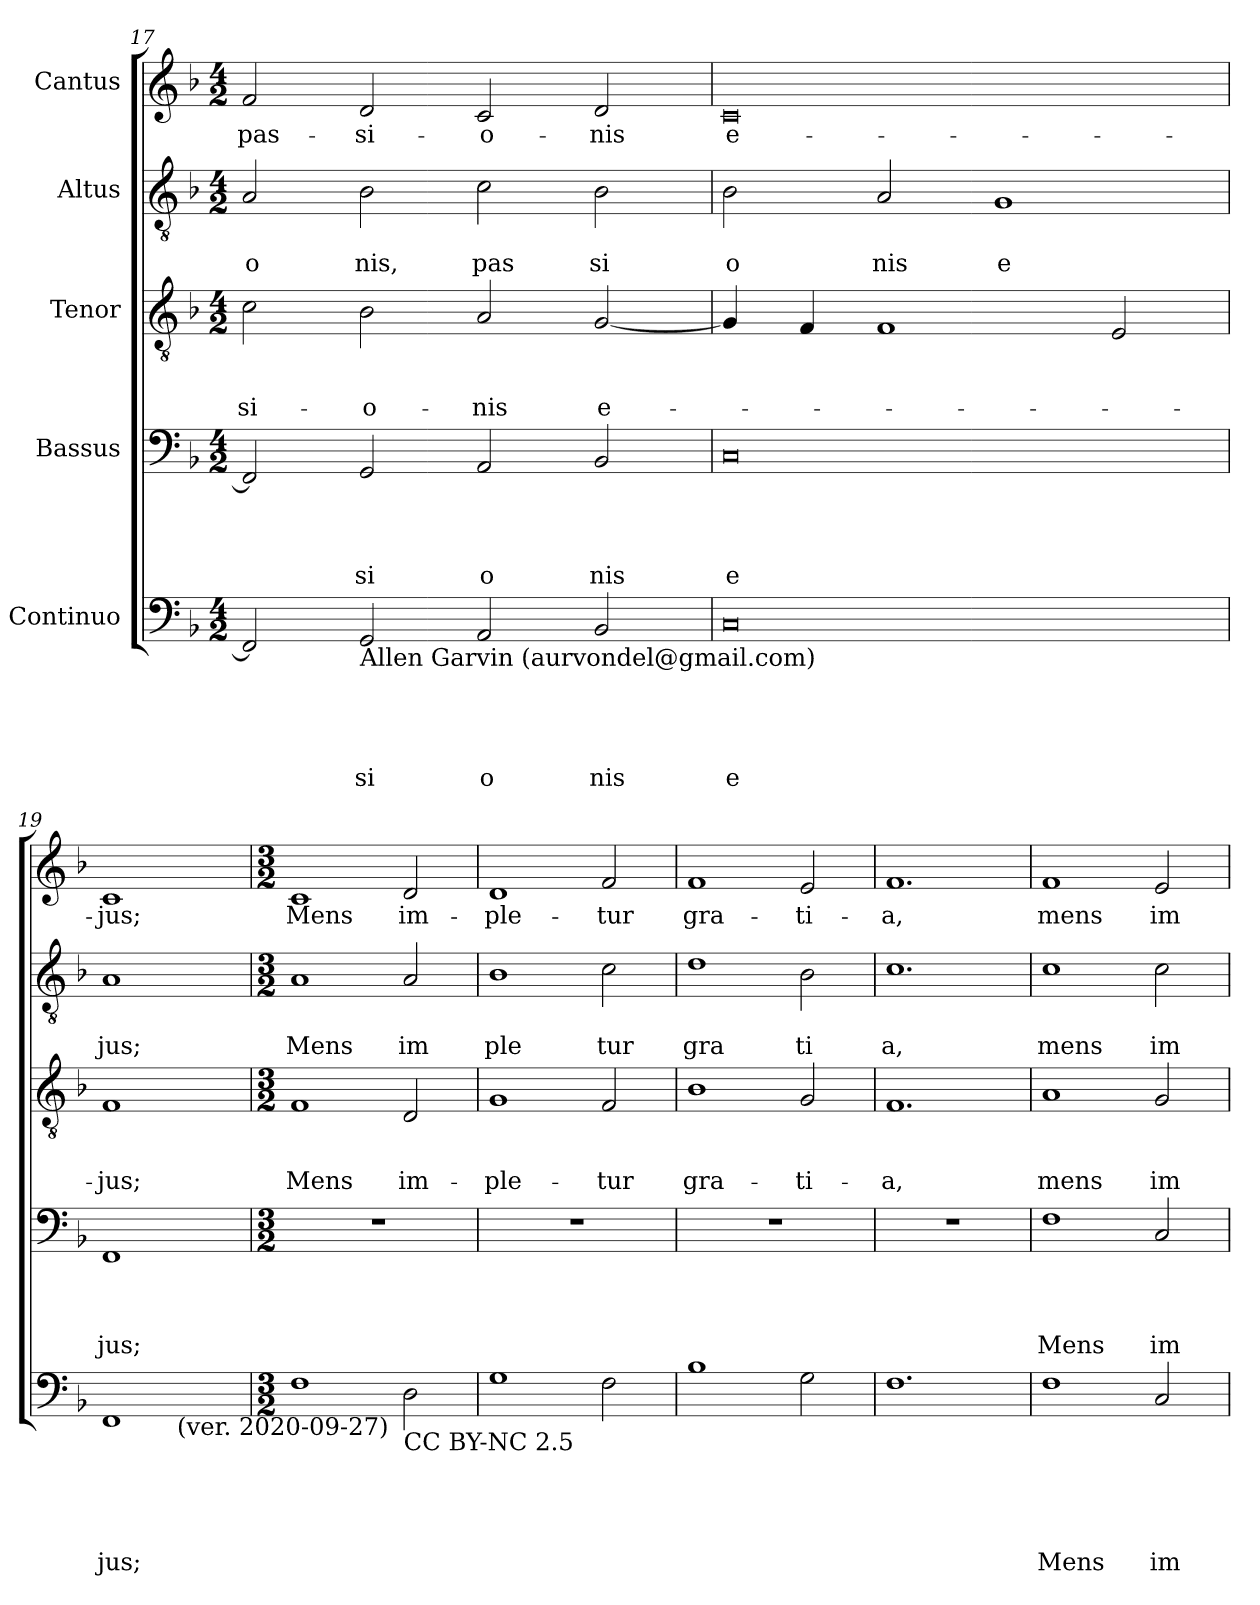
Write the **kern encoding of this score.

**kern	**text	**text	**text	**text	**text	**kern	**text	**text	**text	**text	**kern	**text	**text	**text	**kern	**text	**text	**kern	**text
*part5	*part5	*part5	*part5	*part5	*part5	*part4	*part4	*part4	*part4	*part4	*part3	*part3	*part3	*part3	*part2	*part2	*part2	*part1	*part1
*staff5	*staff5	*staff5	*staff5	*staff5	*staff5	*staff4	*staff4	*staff4	*staff4	*staff4	*staff3	*staff3	*staff3	*staff3	*staff2	*staff2	*staff2	*staff1	*staff1
*I"Continuo	*	*	*	*	*	*I"Bassus	*	*	*	*	*I"Tenor	*	*	*	*I"Altus	*	*	*I"Cantus	*
*clefF4	*	*	*	*	*	*clefF4	*	*	*	*	*clefGv2	*	*	*	*clefGv2	*	*	*clefG2	*
*ITrd-3c-5	*	*	*	*	*	*ITrd-3c-5	*	*	*	*	*ITrd-3c-5	*	*	*	*	*	*	*ITrd-3c-5	*
*k[b-e-]	*	*	*	*	*	*k[b-e-]	*	*	*	*	*k[b-e-]	*	*	*	*k[b-]	*	*	*k[b-e-]	*
*B-:	*	*	*	*	*	*B-:	*	*	*	*	*B-:	*	*	*	*F:	*	*	*B-:	*
*M4/2	*	*	*	*	*	*M4/2	*	*	*	*	*M4/2	*	*	*	*M4/2	*	*	*M4/2	*
=17	=17	=17	=17	=17	=17	=17	=17	=17	=17	=17	=17	=17	=17	=17	=17	=17	=17	=17	=17
!	!	!	!	!	!	!	!	!	!	!	!	!	!	!LO:LY:b	!	!	!LO:LY:b	!	!LO:LY:b
2BB-/]	.	.	.	.	.	2BB-/]	.	.	.	.	2f\	.	.	-si-	2A/	.	o	2b-/	pas-
!LO:TX:b:t=Allen Garvin (aurvondel@gmail.com)	!	!	!	!	!	!	!	!	!	!	!	!	!	!	!	!	!	!	!
!	!	!	!	!	!LO:LY:a	!	!	!	!	!LO:LY:b	!	!	!	!LO:LY:b	!	!	!LO:LY:b	!	!LO:LY:b
2C/	.	.	.	.	si	2C/	.	.	.	si	2e-\	.	.	-o-	2B-\	.	nis,	2g/	-si-
!	!	!	!	!	!LO:LY:a	!	!	!	!	!LO:LY:b	!	!	!	!LO:LY:b	!	!	!LO:LY:b	!	!LO:LY:b
2D/	.	.	.	.	o	2D/	.	.	.	o	2d/	.	.	-nis	2c\	.	pas	2f/	-o-
!	!	!	!	!	!LO:LY:a	!	!	!	!	!LO:LY:b	!	!	!	!LO:LY:b	!	!	!LO:LY:b	!	!LO:LY:b
2E-/	.	.	.	.	nis	2E-/	.	.	.	nis	[<2c/	.	.	e-	2B-\	.	si	2g/	-nis
=18	=18	=18	=18	=18	=18	=18	=18	=18	=18	=18	=18	=18	=18	=18	=18	=18	=18	=18	=18
!	!	!	!	!	!LO:LY:a	!	!	!	!	!LO:LY:b	!	!	!	!	!	!	!LO:LY:b	!	!LO:LY:b
0F	.	.	.	.	e	0F	.	.	.	e	4c/]	.	.	.	2B-\	.	o	0f	e-
.	.	.	.	.	.	.	.	.	.	.	4B-/	.	.	.	.	.	.	.	.
!	!	!	!	!	!	!	!	!	!	!	!	!	!	!	!	!	!LO:LY:b	!	!
.	.	.	.	.	.	.	.	.	.	.	1B-	.	.	.	2A/	.	nis	.	.
!	!	!	!	!	!	!	!	!	!	!	!	!	!	!	!	!	!LO:LY:b	!	!
.	.	.	.	.	.	.	.	.	.	.	.	.	.	.	1G	.	e	.	.
.	.	.	.	.	.	.	.	.	.	.	2A/	.	.	.	.	.	.	.	.
=19	=19	=19	=19	=19	=19	=19	=19	=19	=19	=19	=19	=19	=19	=19	=19	=19	=19	=19	=19
!	!	!	!	!	!LO:LY:a	!	!	!	!	!LO:LY:b	!	!	!	!LO:LY:b	!	!	!LO:LY:b	!	!LO:LY:b
*^	*	*	*	*	*	*	*	*	*	*	*	*	*	*	*	*	*	*	*
1BB-	2ryy	.	.	.	.	jus;	1BB-	.	.	.	jus;	1B-	.	.	-jus;	1A	.	jus;	1f	-jus;
!	!LO:TX:b:t=(ver. 2020-09-27)	!	!	!	!	!	!	!	!	!	!	!	!	!	!	!	!	!	!	!
.	2ryy	.	.	.	.	.	.	.	.	.	.	.	.	.	.	.	.	.	.	.
*v	*v	*	*	*	*	*	*	*	*	*	*	*	*	*	*	*	*	*	*	*
=20	=20	=20	=20	=20	=20	=20	=20	=20	=20	=20	=20	=20	=20	=20	=20	=20	=20	=20	=20
*M3/2	*	*	*	*	*	*M3/2	*	*	*	*	*M3/2	*	*	*	*M3/2	*	*	*M3/2	*
*^	*	*	*	*	*	*	*	*	*	*	*	*	*	*	*	*	*	*	*
!	!	!	!	!	!	!	!LO:N:vis=1	!	!	!	!	!	!	!	!LO:LY:b	!	!	!LO:LY:b	!	!LO:LY:b
*v	*v	*	*	*	*	*	*	*	*	*	*	*	*	*	*	*	*	*	*	*
1B-	.	.	.	.	.	1.r	.	.	.	.	1B-	.	.	Mens	1A	.	Mens	1f	Mens
!LO:TX:b:t=CC BY-NC 2.5	!	!	!	!	!	!	!	!	!	!	!	!	!	!	!	!	!	!	!
!	!	!	!	!	!	!	!	!	!	!	!	!	!	!LO:LY:b	!	!	!LO:LY:b	!	!LO:LY:b
2G\	.	.	.	.	.	.	.	.	.	.	2G/	.	.	im-	2A/	.	im	2g/	im-
=21	=21	=21	=21	=21	=21	=21	=21	=21	=21	=21	=21	=21	=21	=21	=21	=21	=21	=21	=21
!	!	!	!	!	!	!LO:N:vis=1	!	!	!	!	!	!	!	!LO:LY:b	!	!	!LO:LY:b	!	!LO:LY:b
1c	.	.	.	.	.	1.r	.	.	.	.	1c	.	.	-ple-	1B-	.	ple	1g	-ple-
!	!	!	!	!	!	!	!	!	!	!	!	!	!	!LO:LY:b	!	!	!LO:LY:b	!	!LO:LY:b
2B-\	.	.	.	.	.	.	.	.	.	.	2B-/	.	.	-tur	2c\	.	tur	2b-/	-tur
=22	=22	=22	=22	=22	=22	=22	=22	=22	=22	=22	=22	=22	=22	=22	=22	=22	=22	=22	=22
!	!	!	!	!	!	!LO:N:vis=1	!	!	!	!	!	!	!	!LO:LY:b	!	!	!LO:LY:b	!	!LO:LY:b
1e-	.	.	.	.	.	1.r	.	.	.	.	1e-	.	.	gra-	1d	.	gra	1b-	gra-
!	!	!	!	!	!	!	!	!	!	!	!	!	!	!LO:LY:b	!	!	!LO:LY:b	!	!LO:LY:b
2c\	.	.	.	.	.	.	.	.	.	.	2c/	.	.	-ti-	2B-\	.	ti	2a/	-ti-
=23	=23	=23	=23	=23	=23	=23	=23	=23	=23	=23	=23	=23	=23	=23	=23	=23	=23	=23	=23
!	!	!	!	!	!	!LO:N:vis=1	!	!	!	!	!	!	!	!LO:LY:b	!	!	!LO:LY:b	!	!LO:LY:b
1.B-	.	.	.	.	.	1.r	.	.	.	.	1.B-	.	.	-a,	1.c	.	a,	1.b-	-a,
!!LO:PB:g=z
=24	=24	=24	=24	=24	=24	=24	=24	=24	=24	=24	=24	=24	=24	=24	=24	=24	=24	=24	=24
!	!	!	!	!	!LO:LY:a	!	!	!	!	!LO:LY:b	!	!	!	!LO:LY:b	!	!	!LO:LY:b	!	!LO:LY:b
1B-	.	.	.	.	Mens	1B-	.	.	.	Mens	1d	.	.	mens	1c	.	mens	1b-	mens
!	!	!	!	!	!LO:LY:a	!	!	!	!	!LO:LY:b	!	!	!	!LO:LY:b	!	!	!LO:LY:b	!	!LO:LY:b
2F/	.	.	.	.	im	2F/	.	.	.	im	2c/	.	.	im-	2c\	.	im	2a/	im
=	=	=	=	=	=	=	=	=	=	=	=	=	=	=	=	=	=	=	=
*-	*-	*-	*-	*-	*-	*-	*-	*-	*-	*-	*-	*-	*-	*-	*-	*-	*-	*-	*-
